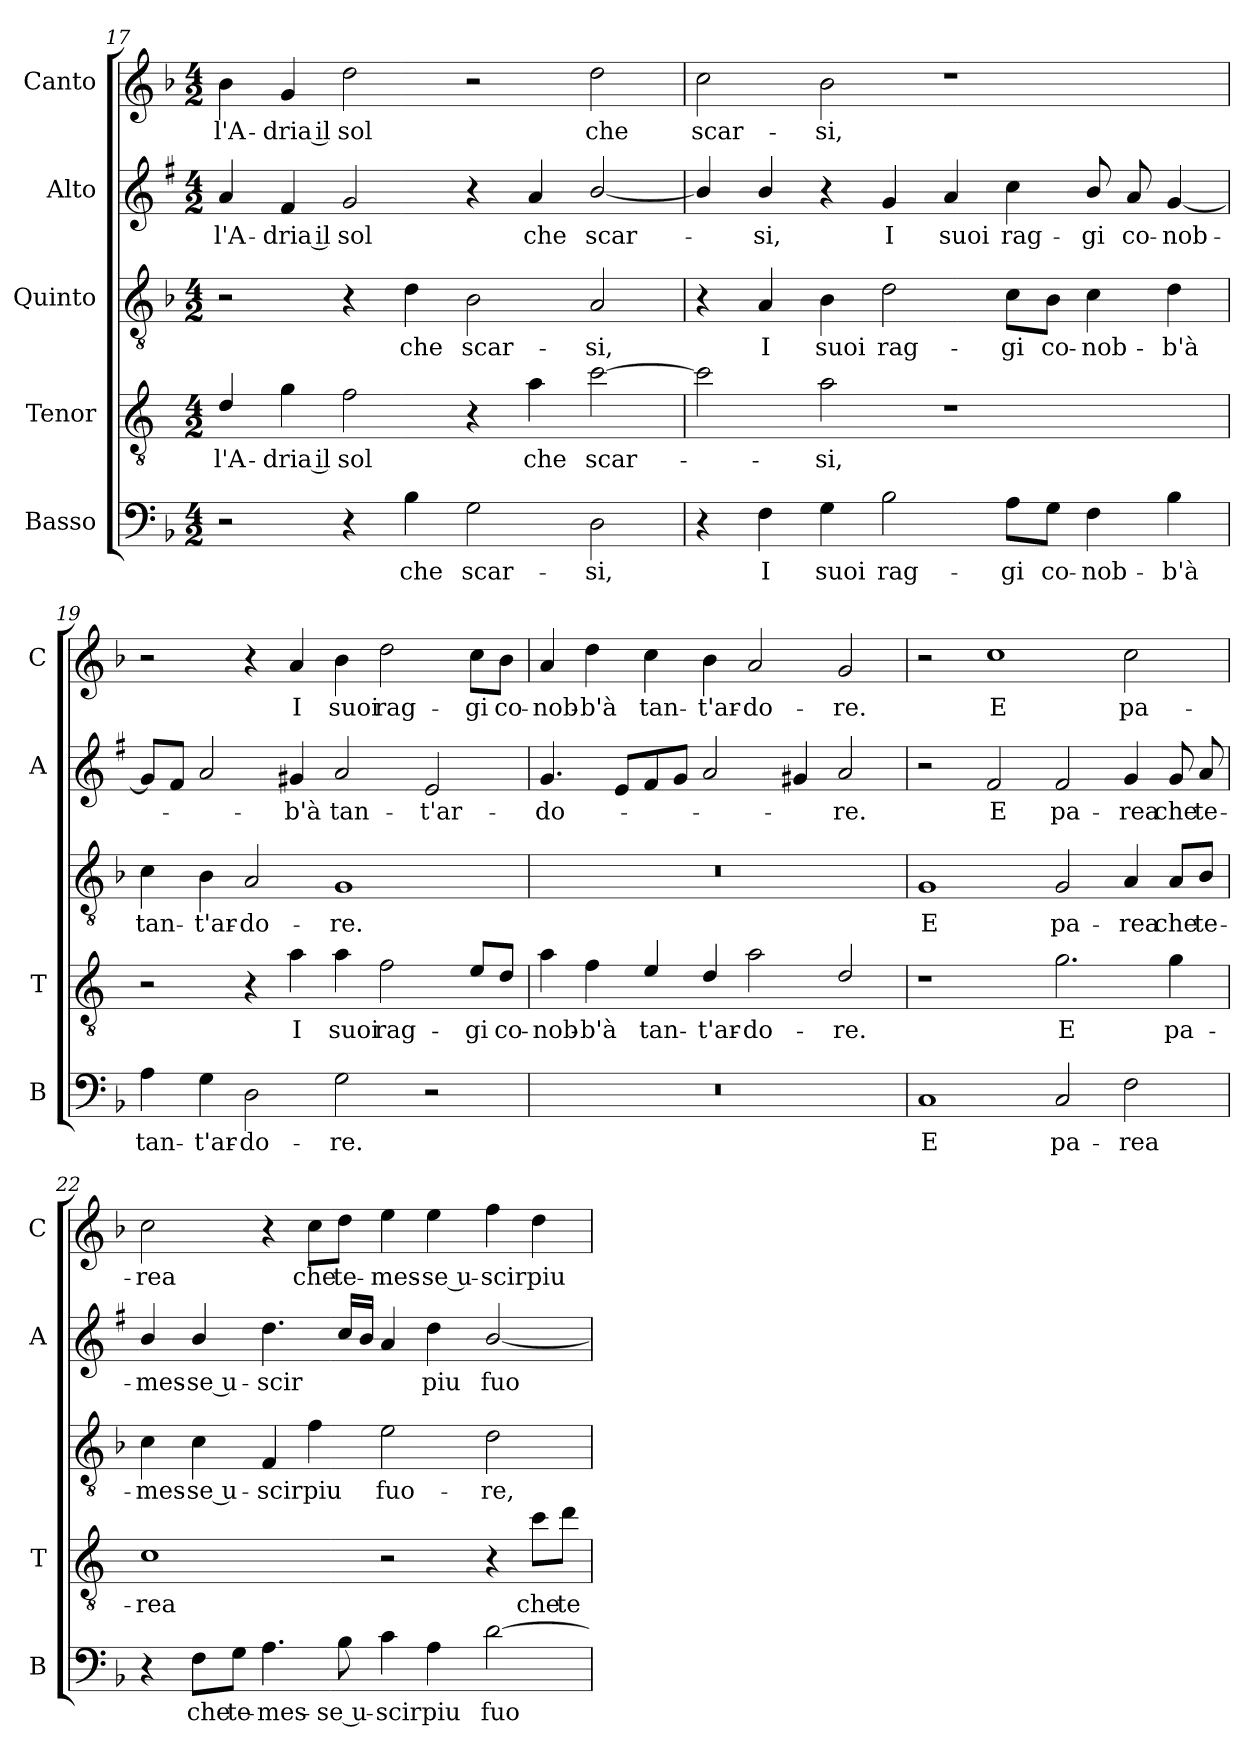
**kern	**text	**kern	**text	**kern	**text	**kern	**text	**kern	**text
*part5	*part5	*part4	*part4	*part3	*part3	*part2	*part2	*part1	*part1
*staff5	*staff5	*staff4	*staff4	*staff3	*staff3	*staff2	*staff2	*staff1	*staff1
*I"Basso	*	*I"Tenor	*	*I"Quinto	*	*I"Alto	*	*I"Canto	*
*I'B	*	*I'T	*	*	*	*I'A	*	*I'C	*
!!LO:LB:g=z
*clefF4	*	*clefGv2	*	*clefGv2	*	*clefG2	*	*clefG2	*
*	*	*ITrd4c7	*	*	*	*ITrd1c2	*	*	*
*k[b-]	*	*k[b-]	*	*k[b-]	*	*k[b-]	*	*k[b-]	*
*F:	*	*F:	*	*F:	*	*F:	*	*F:	*
*M4/2	*	*M4/2	*	*M4/2	*	*M4/2	*	*M4/2	*
=17	=17	=17	=17	=17	=17	=17	=17	=17	=17
!	!	!	!LO:LY:b	!	!	!	!LO:LY:b	!	!LO:LY:b
2r	.	4G/	l'A-	2r	.	4g/	l'A-	4b-\	l'A-
!	!	!	!LO:LY:b	!	!	!	!LO:LY:b	!	!LO:LY:b
.	.	4c\	-dria il	.	.	4e/	-dria il	4g/	-dria il
!	!	!	!LO:LY:b	!	!	!	!LO:LY:b	!	!LO:LY:b
4r	.	2B-\	sol	4r	.	2f/	sol	2dd\	sol
!	!LO:LY:b	!	!	!	!LO:LY:b	!	!	!	!
4B-\	che	.	.	4d\	che	.	.	.	.
!	!LO:LY:b	!	!	!	!LO:LY:b	!	!	!	!
2G\	scar-	4r	.	2B-\	scar-	4r	.	2r	.
!	!	!	!LO:LY:b	!	!	!	!LO:LY:b	!	!
.	.	4d\	che	.	.	4g/	che	.	.
!	!LO:LY:b	!	!LO:LY:b	!	!LO:LY:b	!	!LO:LY:b	!	!LO:LY:b
2D\	-si,	[2f\	scar-	2A/	-si,	[2a/	scar-	2dd\	che
=18	=18	=18	=18	=18	=18	=18	=18	=18	=18
!	!	!	!	!	!	!	!	!	!LO:LY:b
4r	.	2f\]	.	4r	.	4a/]	.	2cc\	scar-
!	!LO:LY:b	!	!	!	!LO:LY:b	!	!LO:LY:b	!	!
4F\	I	.	.	4A/	I	4a/	-si,	.	.
!	!LO:LY:b	!	!LO:LY:b	!	!LO:LY:b	!	!	!	!LO:LY:b
4G\	suoi	2d\	-si,	4B-\	suoi	4r	.	2b-\	-si,
!	!LO:LY:b	!	!	!	!LO:LY:b	!	!LO:LY:b	!	!
2B-\	rag-	.	.	2d\	rag-	4f/	I	.	.
!	!	!	!	!	!	!	!LO:LY:b	!	!
.	.	1r	.	.	.	4g/	suoi	1r	.
!	!LO:LY:b	!	!	!	!LO:LY:b	!	!LO:LY:b	!	!
8A\L	-gi	.	.	8c\L	-gi	4b-\	rag-	.	.
!	!LO:LY:b	!	!	!	!LO:LY:b	!	!	!	!
8G\J	co-	.	.	8B-\J	co-	.	.	.	.
!	!LO:LY:b	!	!	!	!LO:LY:b	!	!LO:LY:b	!	!
4F\	-nob-	.	.	4c\	-nob-	8a/	-gi	.	.
!	!	!	!	!	!	!	!LO:LY:b	!	!
.	.	.	.	.	.	8g/	co-	.	.
!	!LO:LY:b	!	!	!	!LO:LY:b	!	!LO:LY:b	!	!
4B-\	-b'à	.	.	4d\	-b'à	[4f/	-nob-	.	.
=19	=19	=19	=19	=19	=19	=19	=19	=19	=19
!	!LO:LY:b	!	!	!	!LO:LY:b	!	!	!	!
4A\	tan-	2r	.	4c\	tan-	8f/L]	.	2r	.
.	.	.	.	.	.	8e/J	.	.	.
!	!LO:LY:b	!	!	!	!LO:LY:b	!	!	!	!
4G\	-t'ar-	.	.	4B-\	-t'ar-	2g/	.	.	.
!	!LO:LY:b	!	!	!	!LO:LY:b	!	!	!	!
2D\	-do-	4r	.	2A/	-do-	.	.	4r	.
!	!	!	!LO:LY:b	!	!	!	!LO:LY:b	!	!LO:LY:b
.	.	4d\	I	.	.	4f#X/	-b'à	4a/	I
!	!LO:LY:b	!	!LO:LY:b	!	!LO:LY:b	!	!LO:LY:b	!	!LO:LY:b
2G\	-re.	4d\	suoi	1G	-re.	2g/	tan-	4b-\	suoi
!	!	!	!LO:LY:b	!	!	!	!	!	!LO:LY:b
.	.	2B-\	rag-	.	.	.	.	2dd\	rag-
!	!	!	!	!	!	!	!LO:LY:b	!	!
2r	.	.	.	.	.	2d/	-t'ar-	.	.
!	!	!	!LO:LY:b	!	!	!	!	!	!LO:LY:b
.	.	8A/L	-gi	.	.	.	.	8cc\L	-gi
!	!	!	!LO:LY:b	!	!	!	!	!	!LO:LY:b
.	.	8G/J	co-	.	.	.	.	8b-\J	co-
=20	=20	=20	=20	=20	=20	=20	=20	=20	=20
!	!	!	!LO:LY:b	!	!	!	!LO:LY:b	!	!LO:LY:b
0r	.	4d\	-nob-	0r	.	4.f/	-do-	4a/	-nob-
!	!	!	!LO:LY:b	!	!	!	!	!	!LO:LY:b
.	.	4B-\	-b'à	.	.	.	.	4dd\	-b'à
.	.	.	.	.	.	8d/L	.	.	.
!	!	!	!LO:LY:b	!	!	!	!	!	!LO:LY:b
.	.	4A/	tan-	.	.	8e/	.	4cc\	tan-
.	.	.	.	.	.	8f/J	.	.	.
!	!	!	!LO:LY:b	!	!	!	!	!	!LO:LY:b
.	.	4G/	-t'ar-	.	.	2g/	.	4b-\	-t'ar-
!	!	!	!LO:LY:b	!	!	!	!	!	!LO:LY:b
.	.	2d\	-do-	.	.	.	.	2a/	-do-
.	.	.	.	.	.	4f#X/	.	.	.
!	!	!	!LO:LY:b	!	!	!	!LO:LY:b	!	!LO:LY:b
.	.	2G/	-re.	.	.	2g/	-re.	2g/	-re.
!!LO:LB:g=z
=21	=21	=21	=21	=21	=21	=21	=21	=21	=21
!	!LO:LY:b	!	!	!	!LO:LY:b	!	!	!	!
1C	E	1r	.	1G	E	2r	.	2r	.
!	!	!	!	!	!	!	!LO:LY:b	!	!LO:LY:b
.	.	.	.	.	.	2e/	E	1cc	E
!	!LO:LY:b	!	!LO:LY:b	!	!LO:LY:b	!	!LO:LY:b	!	!
2C/	pa-	2.c\	E	2G/	pa-	2e/	pa-	.	.
!	!LO:LY:b	!	!	!	!LO:LY:b	!	!LO:LY:b	!	!LO:LY:b
2F\	-rea	.	.	4A/	-rea	4f/	-rea	2cc\	pa-
!	!	!	!LO:LY:b	!	!LO:LY:b	!	!LO:LY:b	!	!
.	.	4c\	pa-	8A/L	che	8f/	che	.	.
!	!	!	!	!	!LO:LY:b	!	!LO:LY:b	!	!
.	.	.	.	8B-/J	te-	8g/	te-	.	.
=22	=22	=22	=22	=22	=22	=22	=22	=22	=22
!	!	!	!LO:LY:b	!	!LO:LY:b	!	!LO:LY:b	!	!LO:LY:b
4r	.	1F	-rea	4c\	-mes-	4a/	-mes-	2cc\	-rea
!	!LO:LY:b	!	!	!	!LO:LY:b	!	!LO:LY:b	!	!
8F\L	che	.	.	4c\	-se u-	4a/	-se u-	.	.
!	!LO:LY:b	!	!	!	!	!	!	!	!
8G\J	te-	.	.	.	.	.	.	.	.
!	!LO:LY:b	!	!	!	!LO:LY:b	!	!LO:LY:b	!	!
4.A\	-mes-	.	.	4F/	-scir	4.cc\	-scir	4r	.
!	!	!	!	!	!LO:LY:b	!	!	!	!LO:LY:b
.	.	.	.	4f\	piu	.	.	8cc\L	che
!	!LO:LY:b	!	!	!	!	!	!	!	!LO:LY:b
8B-\	-se u-	.	.	.	.	16b-/LL	.	8dd\J	te-
.	.	.	.	.	.	16a/JJ	.	.	.
!	!LO:LY:b	!	!	!	!LO:LY:b	!	!	!	!LO:LY:b
4c\	-scir	2r	.	2e\	fuo-	4g/	.	4ee\	-mes-
!	!LO:LY:b	!	!	!	!	!	!LO:LY:b	!	!LO:LY:b
4A\	piu	.	.	.	.	4cc\	piu	4ee\	-se u-
!	!LO:LY:b	!	!	!	!LO:LY:b	!	!LO:LY:b	!	!LO:LY:b
[2d\	fuo-	4r	.	2d\	-re,	[2a/	fuo-	4ff\	-scir
!	!	!	!LO:LY:b	!	!	!	!	!	!LO:LY:b
.	.	8f\L	che	.	.	.	.	4dd\	piu
!	!	!	!LO:LY:b	!	!	!	!	!	!
.	.	8g\J	te-	.	.	.	.	.	.
=	=	=	=	=	=	=	=	=	=
*-	*-	*-	*-	*-	*-	*-	*-	*-	*-
